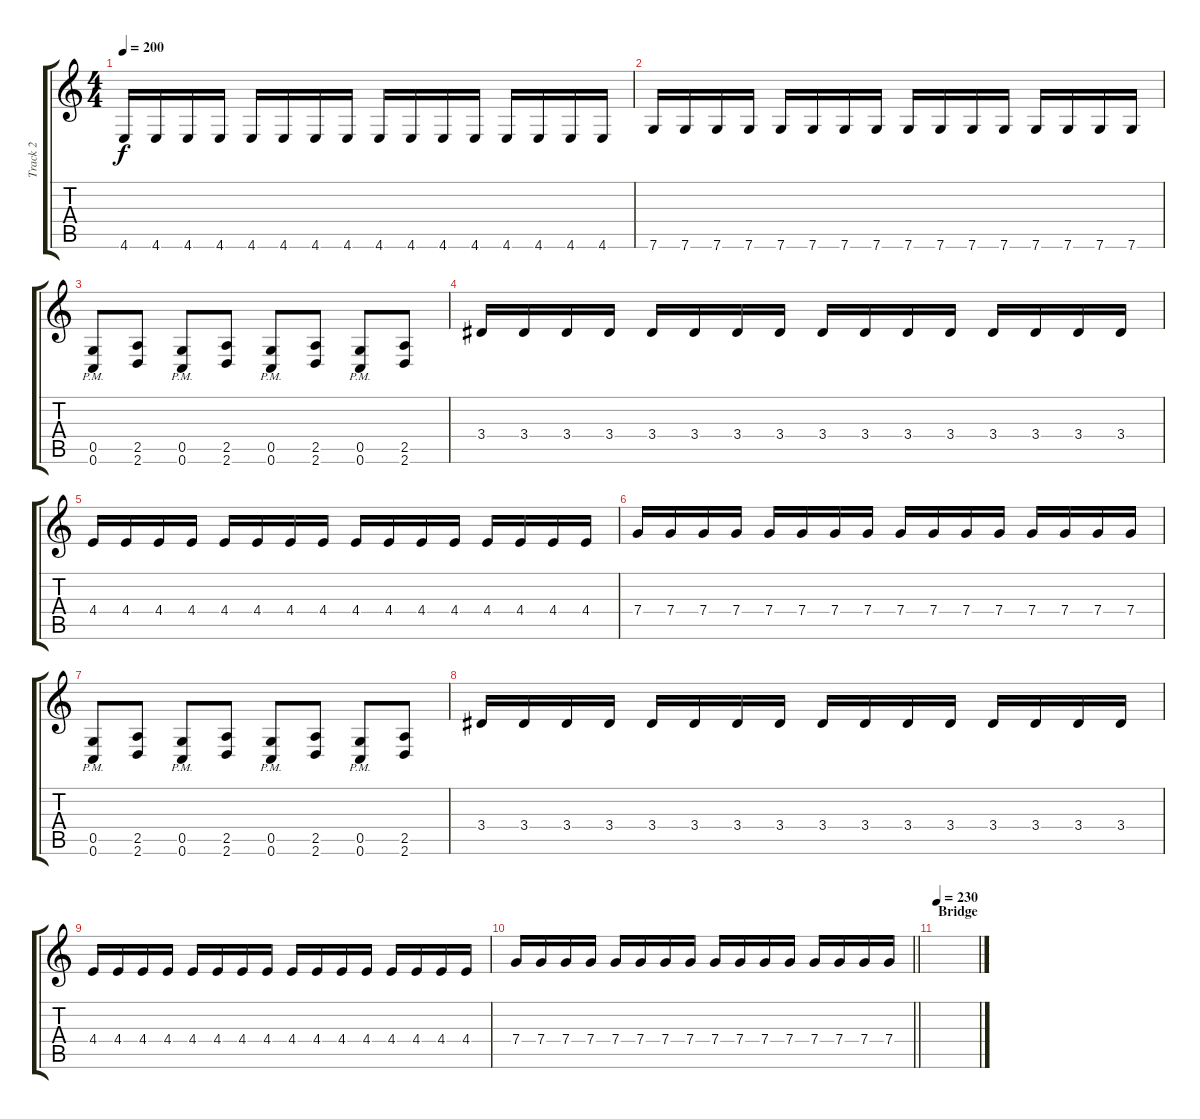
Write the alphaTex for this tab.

\track ("Track 2" "Track 2") {instrument distortionguitar}
\staff {score tabs}
\tuning (D4 A3 F3 C3 G2 C2) {hide}
\ts (4 4)
\tempo 200
\clef g2
\ks c
4.6.16{dy f} 4.6.16 4.6.16 4.6.16 4.6.16 4.6.16 4.6.16 4.6.16 4.6.16 4.6.16 4.6.16 4.6.16 4.6.16 4.6.16 4.6.16 4.6.16 |
7.6.16 7.6.16 7.6.16 7.6.16 7.6.16 7.6.16 7.6.16 7.6.16 7.6.16 7.6.16 7.6.16 7.6.16 7.6.16 7.6.16 7.6.16 7.6.16 |
(0.5{pm} 0.6{pm}).8 (2.5 2.6).8 (0.5{pm} 0.6{pm}).8 (2.5 2.6).8 (0.5{pm} 0.6{pm}).8 (2.5 2.6).8 (0.5{pm} 0.6{pm}).8 (2.5 2.6).8 |
3.4.16 3.4.16 3.4.16 3.4.16 3.4.16 3.4.16 3.4.16 3.4.16 3.4.16 3.4.16 3.4.16 3.4.16 3.4.16 3.4.16 3.4.16 3.4.16 |
4.4.16 4.4.16 4.4.16 4.4.16 4.4.16 4.4.16 4.4.16 4.4.16 4.4.16 4.4.16 4.4.16 4.4.16 4.4.16 4.4.16 4.4.16 4.4.16 |
7.4.16 7.4.16 7.4.16 7.4.16 7.4.16 7.4.16 7.4.16 7.4.16 7.4.16 7.4.16 7.4.16 7.4.16 7.4.16 7.4.16 7.4.16 7.4.16 |
(0.5{pm} 0.6{pm}).8 (2.5 2.6).8 (0.5{pm} 0.6{pm}).8 (2.5 2.6).8 (0.5{pm} 0.6{pm}).8 (2.5 2.6).8 (0.5{pm} 0.6{pm}).8 (2.5 2.6).8 |
3.4.16 3.4.16 3.4.16 3.4.16 3.4.16 3.4.16 3.4.16 3.4.16 3.4.16 3.4.16 3.4.16 3.4.16 3.4.16 3.4.16 3.4.16 3.4.16 |
4.4.16 4.4.16 4.4.16 4.4.16 4.4.16 4.4.16 4.4.16 4.4.16 4.4.16 4.4.16 4.4.16 4.4.16 4.4.16 4.4.16 4.4.16 4.4.16 |
\barLineRight lightlight
7.4.16 7.4.16 7.4.16 7.4.16 7.4.16 7.4.16 7.4.16 7.4.16 7.4.16 7.4.16 7.4.16 7.4.16 7.4.16 7.4.16 7.4.16 7.4.16 |
\section ("" "Bridge")
\tempo 230
